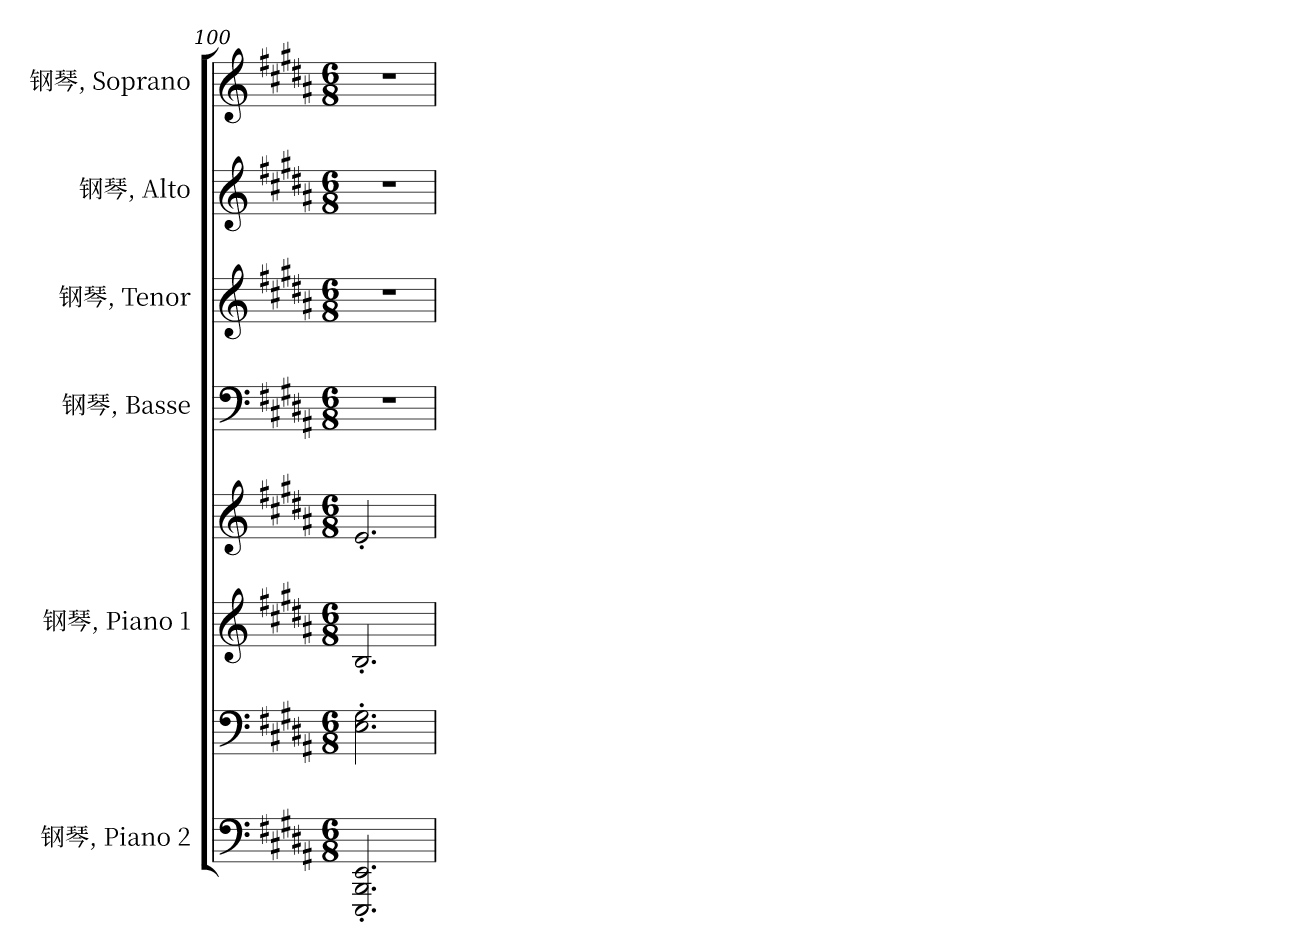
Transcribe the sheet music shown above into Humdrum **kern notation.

**kern	**kern	**kern	**kern	**kern	**kern	**kern	**kern
*part6	*part6	*part5	*part5	*part4	*part3	*part2	*part1
*staff8	*staff7	*staff6	*staff5	*staff4	*staff3	*staff2	*staff1
*I"钢琴, Piano 2	*	*I"钢琴, Piano 1	*	*I"钢琴, Basse	*I"钢琴, Tenor	*I"钢琴, Alto	*I"钢琴, Soprano
*I'Pno.	*	*I'Pno.	*	*	*	*	*
*clefF4	*clefF4	*clefG2	*clefG2	*clefF4	*clefG2	*clefG2	*clefG2
*k[f#c#g#d#a#]	*k[f#c#g#d#a#]	*k[f#c#g#d#a#]	*k[f#c#g#d#a#]	*k[f#c#g#d#a#]	*k[f#c#g#d#a#]	*k[f#c#g#d#a#]	*k[f#c#g#d#a#]
*M6/8	*M6/8	*M6/8	*M6/8	*M6/8	*M6/8	*M6/8	*M6/8
=100	=100	=100	=100	=100	=100	=100	=100
2.EEE/' 2.BBB/' 2.EE/'	2.E\' 2.G#\'	2.B'/	2.e'/	2.r	2.r	2.r	2.r
=	=	=	=	=	=	=	=
*-	*-	*-	*-	*-	*-	*-	*-
